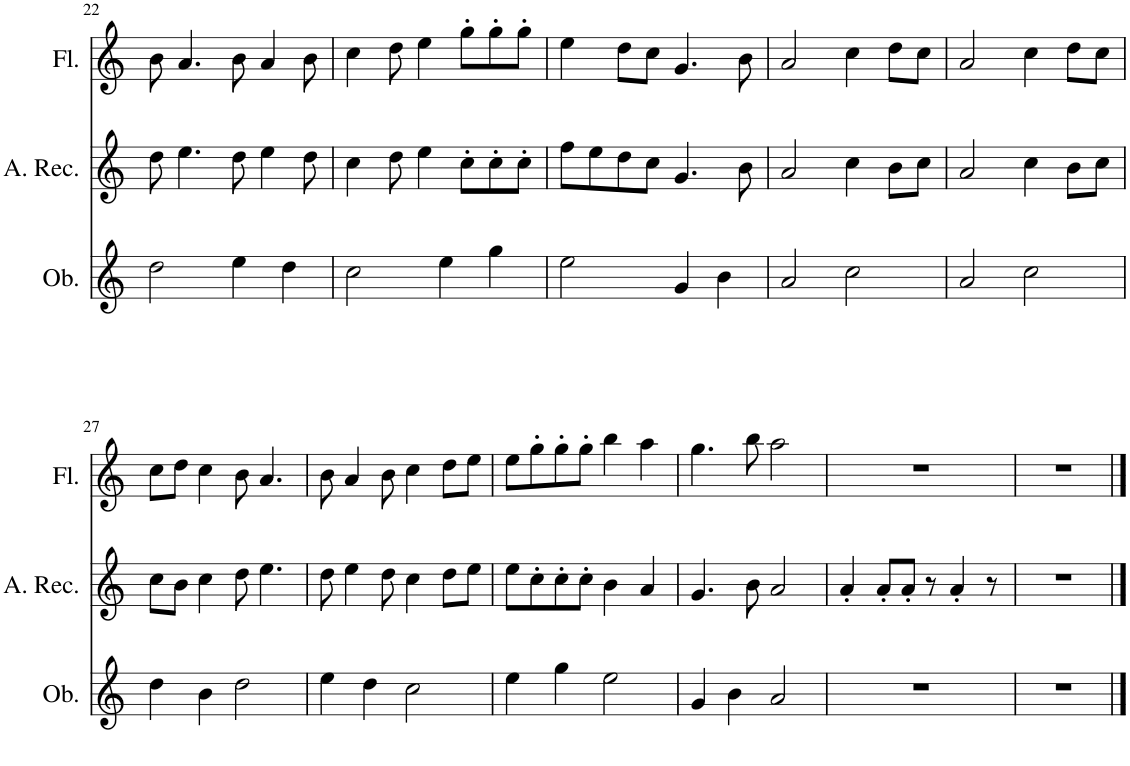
**kern	**kern	**kern
*part3	*part2	*part1
*staff3	*staff2	*staff1
*I"Oboe	*I"Alto Recorder	*I"Flute
*I'Ob.	*I'A. Rec.	*I'Fl.
!!LO:PB:g=z
*clefG2	*clefG2	*clefG2
*k[]	*k[]	*k[]
*M4/4	*M4/4	*M4/4
=22	=22	=22
2dd\	8dd\	8b\
.	4.ee\	4.a/
4ee\	8dd\	8b\
.	4ee\	4a/
4dd\	.	.
.	8dd\	8b\
=23	=23	=23
2cc\	4cc\	4cc\
.	8dd\	8dd\
.	4ee\	4ee\
4ee\	.	.
.	8cc'\L	8gg'\L
4gg\	8cc'\	8gg'\
.	8cc'\J	8gg'\J
=24	=24	=24
2ee\	8ff\L	4ee\
.	8ee\	.
.	8dd\	8dd\L
.	8cc\J	8cc\J
4g/	4.g/	4.g/
4b\	.	.
.	8b\	8b\
=25	=25	=25
2a/	2a/	2a/
2cc\	4cc\	4cc\
.	8b\L	8dd\L
.	8cc\J	8cc\J
=26	=26	=26
2a/	2a/	2a/
2cc\	4cc\	4cc\
.	8b\L	8dd\L
.	8cc\J	8cc\J
!!LO:LB:g=z
=27	=27	=27
4dd\	8cc\L	8cc\L
.	8b\J	8dd\J
4b\	4cc\	4cc\
2dd\	8dd\	8b\
.	4.ee\	4.a/
=28	=28	=28
4ee\	8dd\	8b\
.	4ee\	4a/
4dd\	.	.
.	8dd\	8b\
2cc\	4cc\	4cc\
.	8dd\L	8dd\L
.	8ee\J	8ee\J
=29	=29	=29
4ee\	8ee\L	8ee\L
.	8cc'\	8gg'\
4gg\	8cc'\	8gg'\
.	8cc'\J	8gg'\J
2ee\	4b\	4bb\
.	4a/	4aa\
=30	=30	=30
4g/	4.g/	4.gg\
4b\	.	.
.	8b\	8bb\
2a/	2a/	2aa\
=31	=31	=31
1r	4a'/	1r
.	8a'/L	.
.	8a'/J	.
.	8r	.
.	4a'/	.
.	8r	.
=32	=32	=32
1r	1r	1r
==	==	==
*-	*-	*-
